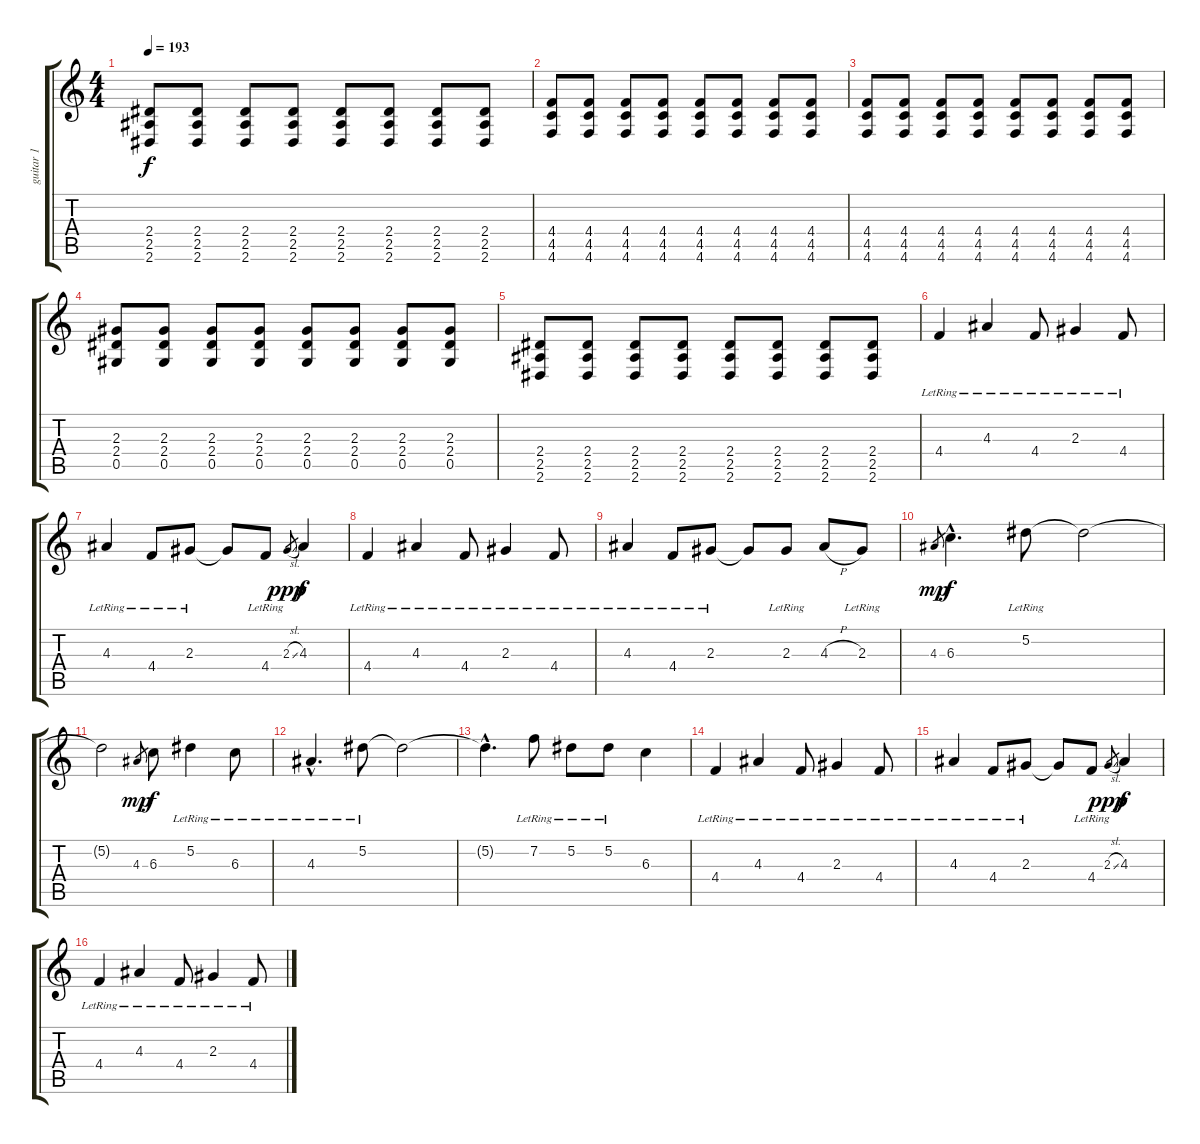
\track ("guitar 1" "guitar 1") {instrument overdrivenguitar}
\staff {score tabs}
\tuning (Eb4 Bb3 Gb3 Db3 Ab2 Db2) {hide}
\ts (4 4)
\tempo 193
\clef g2
\ks c
(2.4 2.5 2.6).8{dy f} (2.4 2.5 2.6).8 (2.4 2.5 2.6).8 (2.4 2.5 2.6).8 (2.4 2.5 2.6).8 (2.4 2.5 2.6).8 (2.4 2.5 2.6).8 (2.4 2.5 2.6).8 |
(4.4 4.5 4.6).8 (4.4 4.5 4.6).8 (4.4 4.5 4.6).8 (4.4 4.5 4.6).8 (4.4 4.5 4.6).8 (4.4 4.5 4.6).8 (4.4 4.5 4.6).8 (4.4 4.5 4.6).8 |
(4.4 4.5 4.6).8 (4.4 4.5 4.6).8 (4.4 4.5 4.6).8 (4.4 4.5 4.6).8 (4.4 4.5 4.6).8 (4.4 4.5 4.6).8 (4.4 4.5 4.6).8 (4.4 4.5 4.6).8 |
(2.3 2.4 0.5).8 (2.3 2.4 0.5).8 (2.3 2.4 0.5).8 (2.3 2.4 0.5).8 (2.3 2.4 0.5).8 (2.3 2.4 0.5).8 (2.3 2.4 0.5).8 (2.3 2.4 0.5).8 |
(2.4 2.5 2.6).8 (2.4 2.5 2.6).8 (2.4 2.5 2.6).8 (2.4 2.5 2.6).8 (2.4 2.5 2.6).8 (2.4 2.5 2.6).8 (2.4 2.5 2.6).8 (2.4 2.5 2.6).8 |
4.4{lr}.4{volume 16} 4.3{lr}.4 4.4{lr}.8 2.3{lr}.4 4.4{lr}.8 |
4.3{lr}.4 4.4{lr}.8 2.3{lr}.8 2.3{t}.8 4.4{lr}.8 2.3{sl}.8{gr dy ppp} 4.3.4{dy f} |
4.4{lr}.4 4.3{lr}.4 4.4{lr}.8 2.3{lr}.4 4.4{lr}.8 |
4.3{lr}.4 4.4{lr}.8 2.3{lr}.8 2.3{t}.8 2.3{lr}.8 4.3{h}.8 2.3{lr}.8 |
4.3.8{gr dy mp} 6.3{hac}.4{d dy f} 5.2{lr}.8 5.2{t}.2 |
5.2{t}.2 4.3.8{gr dy mp} 6.3.8{dy f} 5.2{lr}.4 6.3{lr}.8 |
4.3{hac lr}.4{d} 5.2{lr}.8 5.2{t}.2 |
5.2{hac t}.4{d} 7.2{lr}.8 5.2{lr}.8 5.2{lr}.8 6.3.4 |
4.4{lr}.4 4.3{lr}.4 4.4{lr}.8 2.3{lr}.4 4.4{lr}.8 |
4.3{lr}.4 4.4{lr}.8 2.3{lr}.8 2.3{t}.8 4.4{lr}.8 2.3{sl}.8{gr dy ppp} 4.3.4{dy f} |
4.4{lr}.4 4.3{lr}.4 4.4{lr}.8 2.3{lr}.4 4.4{lr}.8
